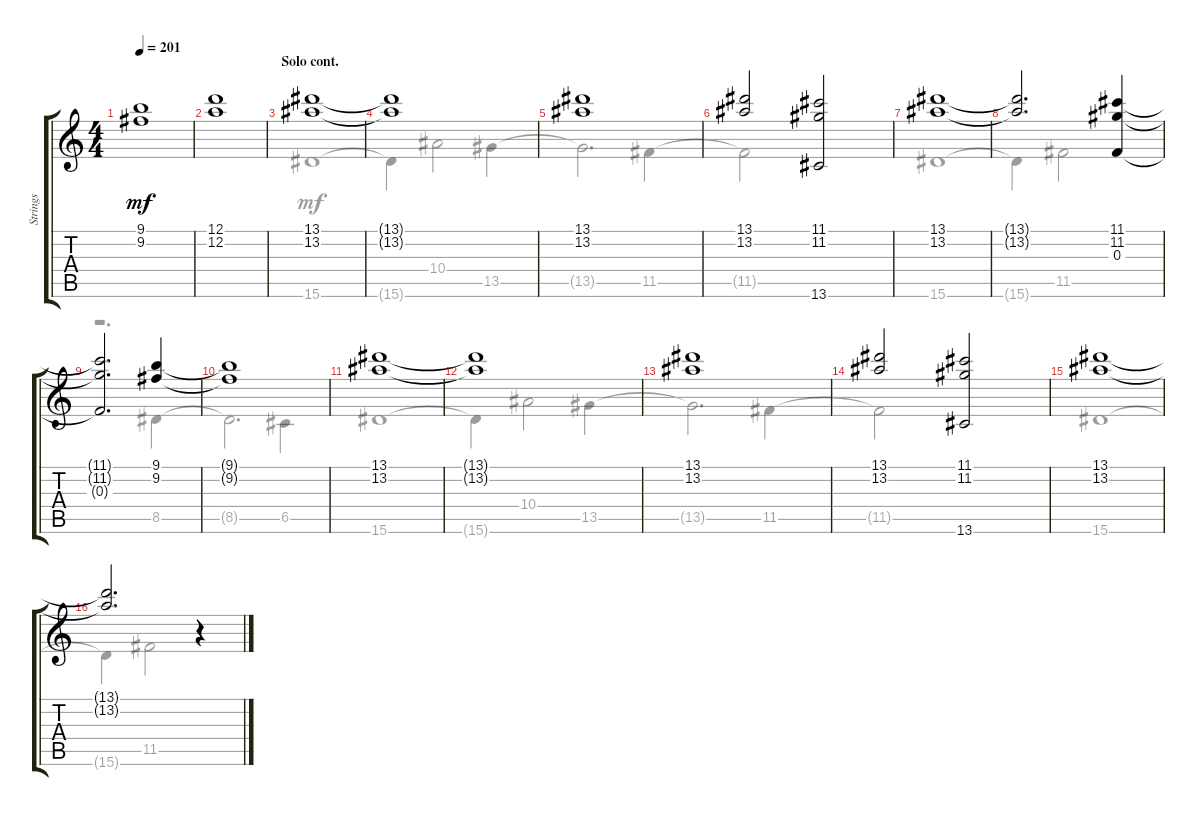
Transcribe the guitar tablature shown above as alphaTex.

\track ("Strings" "Strings") {instrument electricguitarclean}
\staff {score tabs}
\tuning (D4 A3 F3 C3 G2 C2) {hide}
\voice
\ts (4 4)
\tempo 201
\clef g2
\ks aminor
(9.1 9.2).1{dy mf} |
(12.1 12.2).1 |
\section ("" "Solo cont.")
(13.1 13.2).1 |
(13.1{t} 13.2{t}).1 |
(13.1 13.2).1 |
(13.1 13.2).2 (11.1 11.2 13.6).2 |
(13.1 13.2).1 |
(13.1{t} 13.2{t}).2{d} (11.1 11.2 0.3).4 |
(11.1{t} 11.2{t} 0.3{t}).2{d} (9.1 9.2).4 |
(9.1{t} 9.2{t}).1 |
(13.1 13.2).1 |
(13.1{t} 13.2{t}).1 |
(13.1 13.2).1 |
(13.1 13.2).2 (11.1 11.2 13.6).2 |
(13.1 13.2).1 |
(13.1{t} 13.2{t}).2{d} r.4
\voice
\clef g2
\ottava regular
\simile none
\ks aminor
|
|
15.6.1 |
15.6{t}.4 10.4.2 13.5.4 |
13.5{t}.2{d} 11.5.4 |
11.5{t}.2 |
15.6.1 |
15.6{t}.4 11.5.2 |
r.2{d} 8.5.4 |
8.5{t}.2{d} 6.5.4 |
15.6.1 |
15.6{t}.4 10.4.2 13.5.4 |
13.5{t}.2{d} 11.5.4 |
11.5{t}.2 |
15.6.1 |
15.6{t}.4 11.5.2
